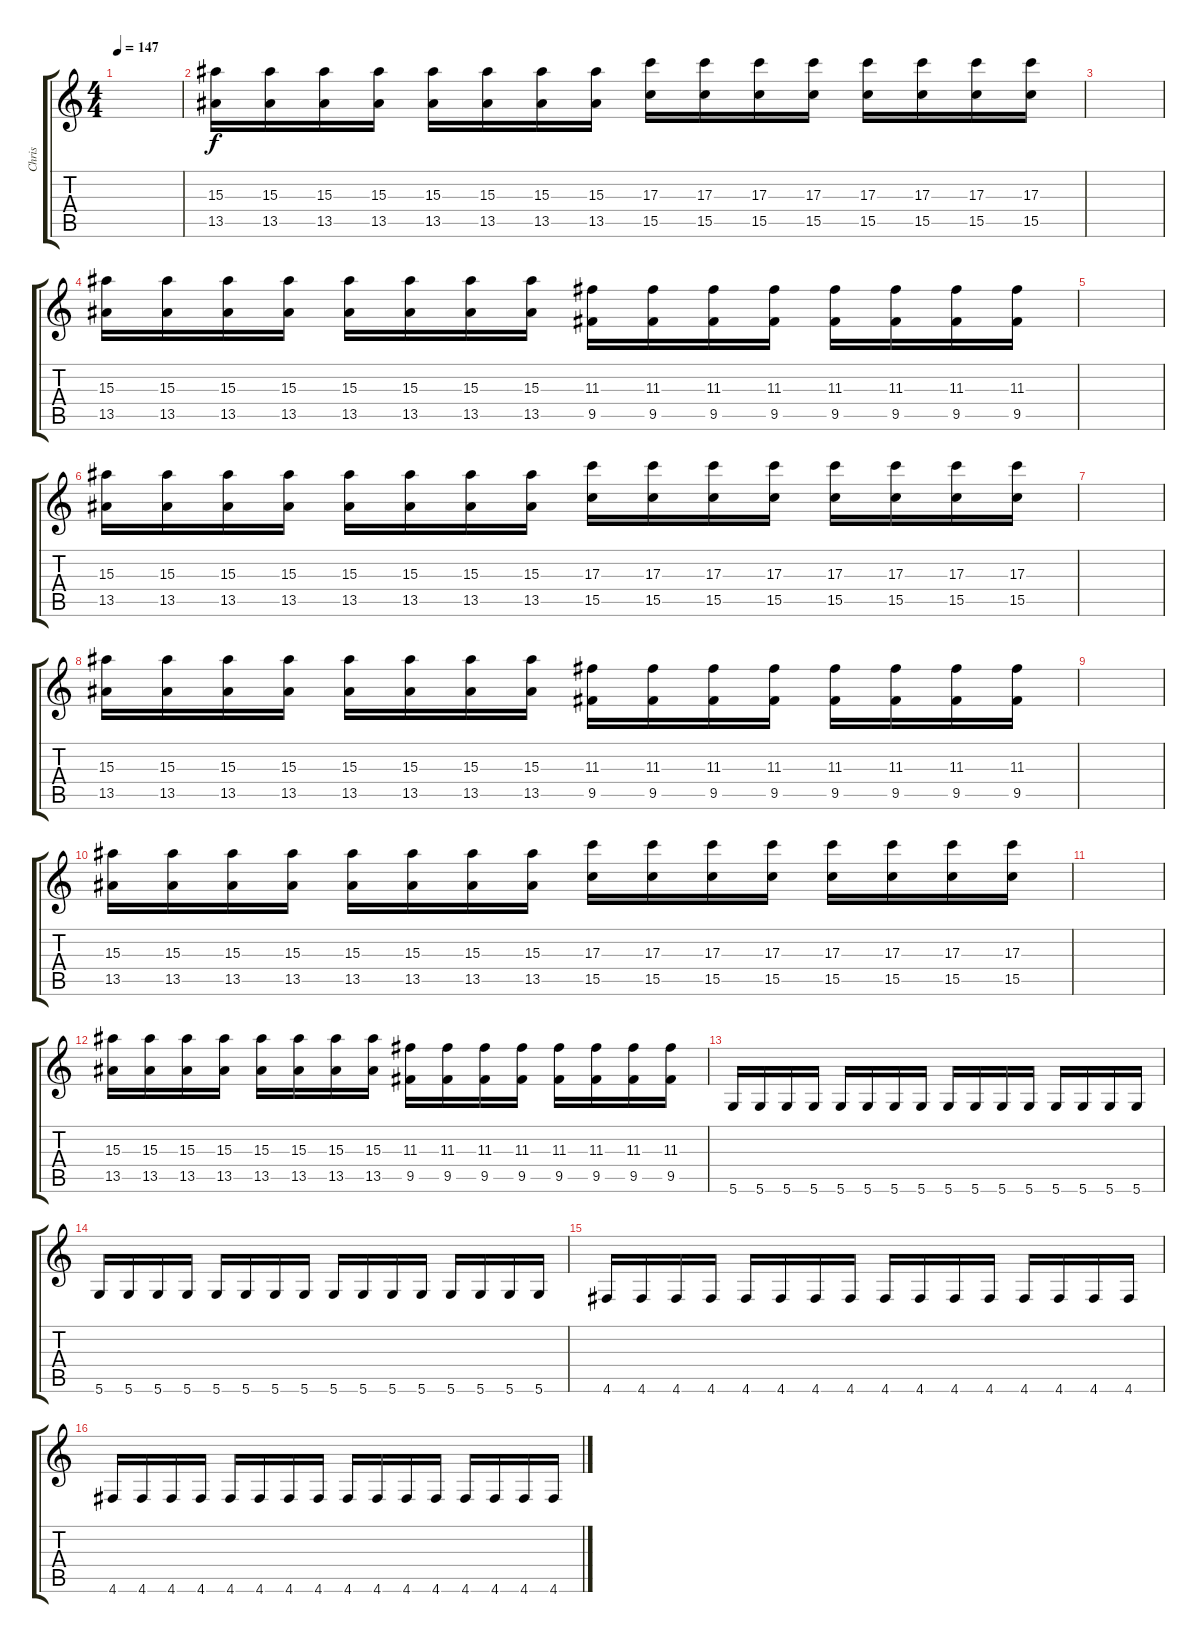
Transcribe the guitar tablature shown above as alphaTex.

\track ("Chris" "Chris") {instrument distortionguitar}
\staff {score tabs}
\tuning (E4 B3 G3 D3 A2 D2) {hide}
\ts (4 4)
\tempo 147
\clef g2
\ks c
|
(15.3 13.5).16 (15.3 13.5).16 (15.3 13.5).16 (15.3 13.5).16 (15.3 13.5).16 (15.3 13.5).16 (15.3 13.5).16 (15.3 13.5).16 (17.3 15.5).16 (17.3 15.5).16 (17.3 15.5).16 (17.3 15.5).16 (17.3 15.5).16 (17.3 15.5).16 (17.3 15.5).16 (17.3 15.5).16 |
|
(15.3 13.5).16 (15.3 13.5).16 (15.3 13.5).16 (15.3 13.5).16 (15.3 13.5).16 (15.3 13.5).16 (15.3 13.5).16 (15.3 13.5).16 (11.3 9.5).16 (11.3 9.5).16 (11.3 9.5).16 (11.3 9.5).16 (11.3 9.5).16 (11.3 9.5).16 (11.3 9.5).16 (11.3 9.5).16 |
|
(15.3 13.5).16 (15.3 13.5).16 (15.3 13.5).16 (15.3 13.5).16 (15.3 13.5).16 (15.3 13.5).16 (15.3 13.5).16 (15.3 13.5).16 (17.3 15.5).16 (17.3 15.5).16 (17.3 15.5).16 (17.3 15.5).16 (17.3 15.5).16 (17.3 15.5).16 (17.3 15.5).16 (17.3 15.5).16 |
|
(15.3 13.5).16 (15.3 13.5).16 (15.3 13.5).16 (15.3 13.5).16 (15.3 13.5).16 (15.3 13.5).16 (15.3 13.5).16 (15.3 13.5).16 (11.3 9.5).16 (11.3 9.5).16 (11.3 9.5).16 (11.3 9.5).16 (11.3 9.5).16 (11.3 9.5).16 (11.3 9.5).16 (11.3 9.5).16 |
|
(15.3 13.5).16 (15.3 13.5).16 (15.3 13.5).16 (15.3 13.5).16 (15.3 13.5).16 (15.3 13.5).16 (15.3 13.5).16 (15.3 13.5).16 (17.3 15.5).16 (17.3 15.5).16 (17.3 15.5).16 (17.3 15.5).16 (17.3 15.5).16 (17.3 15.5).16 (17.3 15.5).16 (17.3 15.5).16 |
|
(15.3 13.5).16 (15.3 13.5).16 (15.3 13.5).16 (15.3 13.5).16 (15.3 13.5).16 (15.3 13.5).16 (15.3 13.5).16 (15.3 13.5).16 (11.3 9.5).16 (11.3 9.5).16 (11.3 9.5).16 (11.3 9.5).16 (11.3 9.5).16 (11.3 9.5).16 (11.3 9.5).16 (11.3 9.5).16 |
5.6.16 5.6.16 5.6.16 5.6.16 5.6.16 5.6.16 5.6.16 5.6.16 5.6.16 5.6.16 5.6.16 5.6.16 5.6.16 5.6.16 5.6.16 5.6.16 |
5.6.16 5.6.16 5.6.16 5.6.16 5.6.16 5.6.16 5.6.16 5.6.16 5.6.16 5.6.16 5.6.16 5.6.16 5.6.16 5.6.16 5.6.16 5.6.16 |
4.6.16 4.6.16 4.6.16 4.6.16 4.6.16 4.6.16 4.6.16 4.6.16 4.6.16 4.6.16 4.6.16 4.6.16 4.6.16 4.6.16 4.6.16 4.6.16 |
4.6.16 4.6.16 4.6.16 4.6.16 4.6.16 4.6.16 4.6.16 4.6.16 4.6.16 4.6.16 4.6.16 4.6.16 4.6.16 4.6.16 4.6.16 4.6.16
